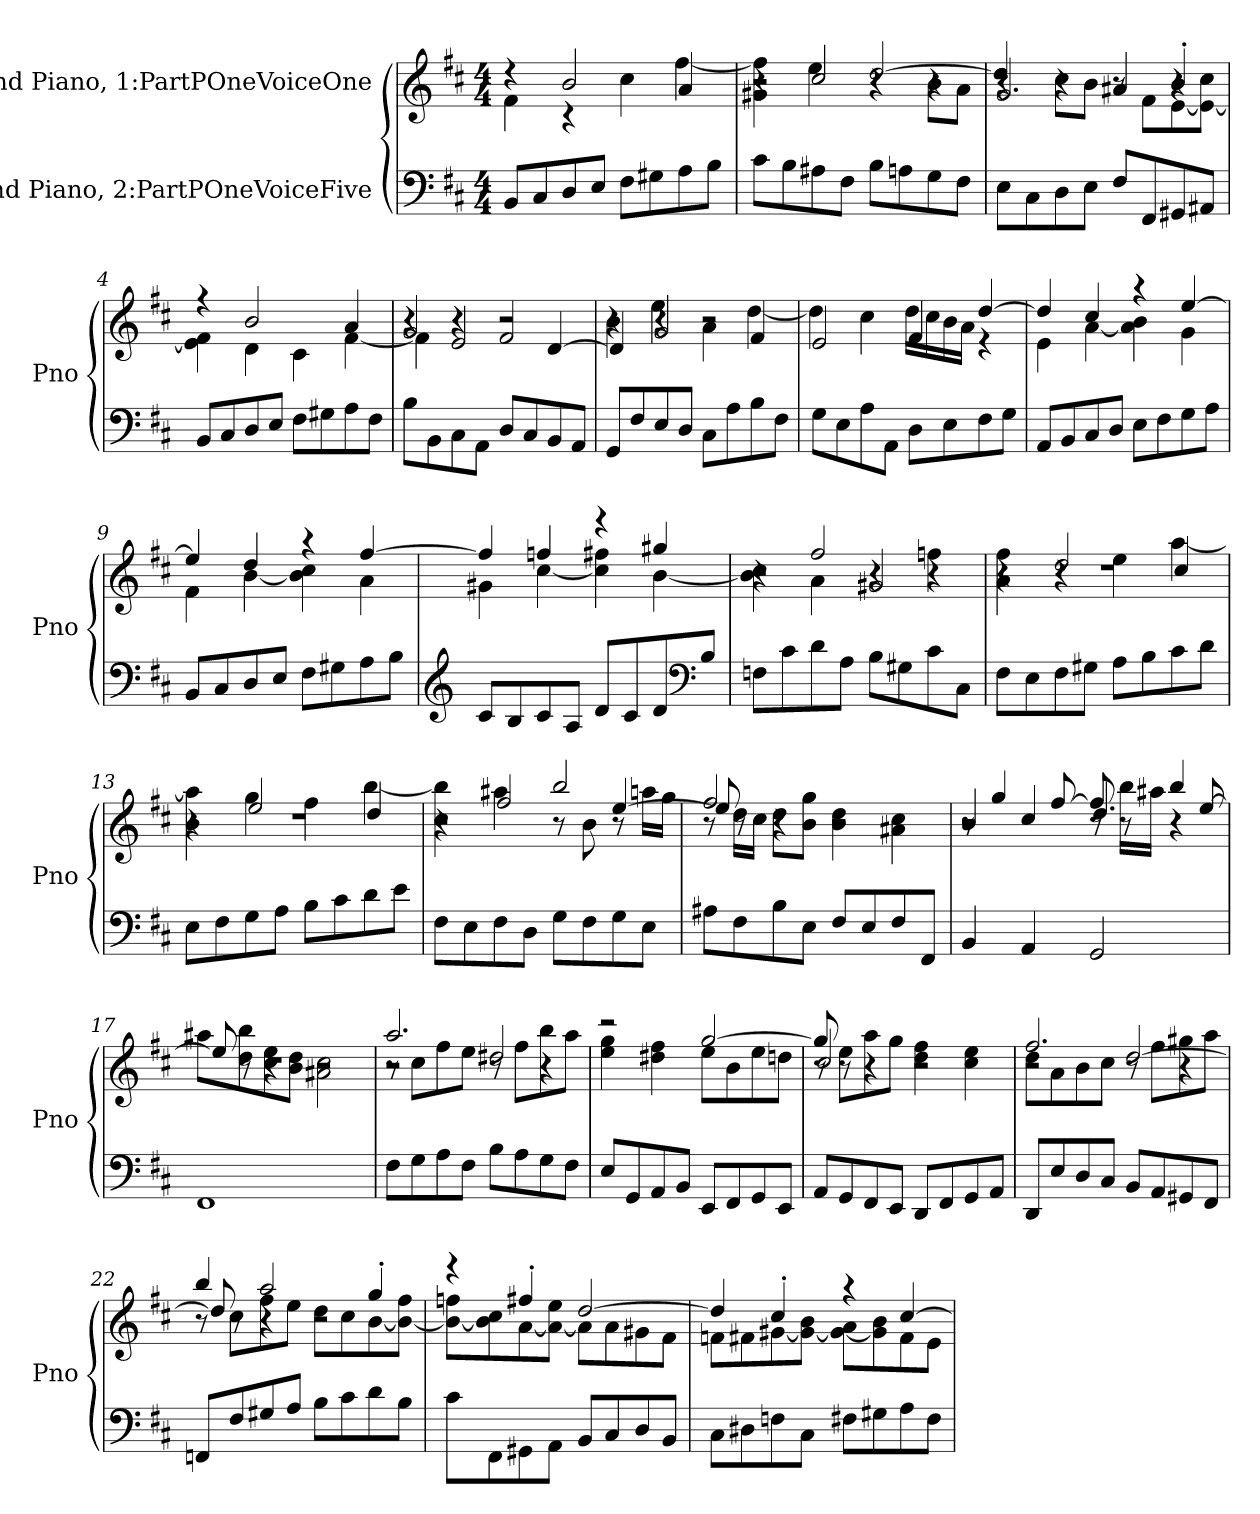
**kern	**kern
*part2	*part1
*staff2	*staff1
*I"Grand Piano, 2:PartPOneVoiceFive	*I"Grand Piano, 1:PartPOneVoiceOne
*I'Pno	*I'Pno
*clefF4	*clefG2
*k[f#c#]	*k[f#c#]
*M4/4	*M4/4
*MM90	*MM90
=1	=1
*	*^
8BB/L	4r	4f#\
8C#/	.	.
8D/	2b/	4r
8E/J	.	.
8F#\L	.	4cc#\
8G#X\	.	.
8A\	4a/	[4ff#\
8B\J	.	.
=2	=2	=2
*	*	*^
8c#\L	4r	4g#X\ 4ff#\]	2r
8B\	.	.	.
8A#X\	2cc#/	4ee\	.
8F#\J	.	.	.
8B\L	.	4r	[2dd/
8An\	.	.	.
8G\	4r	8b\L	.
8F#\J	.	8a\J	.
!!LO:LB:g=z	!!	!!
=3	=3	=3	=3
8E\L	2.g/	4r	4dd/]
8C#\	.	.	.
8D\	.	8cc#\L	4r
8E\J	.	8b\J	.
8F#/L	.	8r	4a#X/
8FF#/	.	8f#\L	.
8GG#X/	4r	[8e\	4b'/
8AA#X/J	.	8e\_ 8cc#\J	.
*	*	*v	*v
=4	=4	=4
8BB/L	4r	4e\] 4f#\
8C#/	.	.
8D/	2b/	4d\
8E/J	.	.
8F#\L	.	4c#\
8G#X\	.	.
8A\	4a/	[4f#\
8F#\J	.	.
=5	=5	=5
*	*	*^
8B\L	2g/	4f#\]	4r
8BB\	.	.	.
8C#\	.	4r	2e/
8AA\J	.	.	.
8D/L	2f#/	2r	.
8C#/	.	.	.
8BB/	.	.	[4d/
8AA/J	.	.	.
=6	=6	=6	=6
8GG/L	4r	4b\	4d/]
8F#/	.	.	.
8E/	2g/	4ee\	4r
8D/J	.	.	.
8C#\L	.	4a\	2r
8A\	.	.	.
8B\	4f#/	[4dd\	.
8F#\J	.	.	.
*	*	*v	*v
=7	=7	=7
8G\L	2e/	4dd\]
8E\	.	.
8A\	.	4cc#\
8AA\J	.	.
8D\L	4f#/	16dd\LL
.	.	16cc#\
8E\	.	16b\
.	.	16a\JJ
8F#\	[4dd/	4r
8G\J	.	.
!!LO:LB:g=z	!!
=8	=8	=8
8AA/L	4dd/]	4e\
8BB/	.	.
8C#/	4cc#/	[4a\
8D/J	.	.
8E\L	4r	4a\] 4b\
8F#\	.	.
8G\	[4ee/	4g\
8A\J	.	.
=9	=9	=9
8BB/L	4ee/]	4f#\
8C#/	.	.
8D/	4dd/	[4b\
8E/J	.	.
8F#\L	4r	4b\] 4cc#\
8G#X\	.	.
8A\	[4ff#/	4a\
8B\J	.	.
=10	=10	=10
*clefG2	*	*
8c#/L	4ff#/]	4g#X\
8B/	.	.
8c#/	4ffn/	[4cc#\
8A/J	.	.
8d/L	4r	4cc#\] 4ff#X\
8c#/	.	.
8d/	4gg#X/	[4b\
*clefF4	*	*
8B/J	.	.
=11	=11	=11
*	*	*^
8Fn\L	4r	4b\] 4cc#\	2r
8c#\	.	.	.
8d\	2ff#/	4a\	.
8A\J	.	.	.
8B\L	.	4r	2g#X/
8G#X\	.	.	.
8c#\	4r	4ffn\	.
8C#\J	.	.	.
!!LO:LB:g=z	!!	!!
=12	=12	=12	=12
8F#\L	1r	4a\ 4ff#\	4r
8E\	.	.	.
8F#\	.	4r	2dd/
8G#X\J	.	.	.
8A\L	.	4ee\	.
8B\	.	.	.
8c#\	.	[4aa\	4cc#/
8d\J	.	.	.
=13	=13	=13	=13
8E\L	1r	4b\ 4aa\]	4r
8F#\	.	.	.
8G\	.	4gg\	2ee/
8A\J	.	.	.
8B\L	.	4ff#\	.
8c#\	.	.	.
8d\	.	[4bb\	4dd/
8e\J	.	.	.
=14	=14	=14	=14
8F#\L	2r	4cc#\ 4bb\]	4r
8E\	.	.	.
8F#\	.	4aa#X\	2ff#/
8D\J	.	.	.
8G\L	2bb/	8r	.
8F#\	.	8b\	.
8G\	.	8r	[4ee/
8E\J	.	16aan\LL	.
.	.	16gg\JJ	.
=15	=15	=15	=15
8A#X\L	2ff#/	8r	8ee/]
8F#\	.	16dd\LL	8r
.	.	16cc#\JJ	.
8B\	.	8dd\L	4r
8E\J	.	8b\ 8gg\J	.
8F#/L	2r	4b\ 4dd\	2r
8E/	.	.	.
8F#/	.	4a#X\ 4cc#\	.
8FF#/J	.	.	.
!!LO:LB:g=z	!!	!!
=16	=16	=16	=16
4BB/	8r	2r	4b/
.	4gg/	.	.
4AA/	.	.	4cc#/
.	[8ff#/	.	.
2GG/	8ff#/]	8r	4.dd/
.	8r	16bb\LL	.
.	.	16aa#X\JJ	.
.	4bb/	4r	.
.	.	.	[8ee/
=17	=17	=17	=17
1FF#	1r	8aa#X\L	8ee/]
.	.	8dd\ 8bb\	8r
.	.	8cc#\ 8ee\	4r
.	.	8b\ 8dd\J	.
.	.	2a#X\ 2cc#\	2r
=18	=18	=18	=18
8F#\L	2.aa/	8r	2r
8G\	.	8cc#\L	.
8A\	.	8ff#\	.
8F#\J	.	8ee\J	.
8B\L	.	8r	2dd#X/
8A\	.	8ff#\L	.
8G\	4r	8bb\	.
8F#\J	.	8aa\J	.
*	*	*v	*v
=19	=19	=19
8E/L	2r	4ee\ 4gg\
8GG/	.	.
8AA/	.	4dd#X\ 4ff#\
8BB/J	.	.
8EE/L	[2gg/	8ee\L
8FF#/	.	8b\
8GG/	.	8ee\
8EE/J	.	8ddn\J
!!LO:LB:g=z
=20	=20	=20
*	*	*^
8AA/L	8gg/]	8r	2cc#/
8GG/	8r	8ee\L	.
8FF#/	4r	8aa\	.
8EE/J	.	8gg\J	.
8DD/L	2r	4dd\ 4ff#\	2r
8FF#/	.	.	.
8GG/	.	4cc#\ 4ee\	.
8AA/J	.	.	.
=21	=21	=21	=21
8DD/L	2.ff#/	8dd\L	2r
8E/	.	8a\	.
8D/	.	8b\	.
8C#/J	.	8cc#\J	.
8BB/L	.	8r	[2dd/
8AA/	.	8ff#\L	.
8GG#X/	4r	8gg#X\	.
8FF#/J	.	8aa\J	.
=22	=22	=22	=22
8FFn/L	4bb/	8r	8dd/]
8F#/	.	8cc#\L	8r
8G#X/	2aa/	8ff#\	4r
8A/J	.	8ee\J	.
8B\L	.	8dd\L	2r
8c#\	.	8cc#\	.
8d\	4gg'/	[8b\	.
8B\J	.	8b\_ 8ff#\J	.
*	*	*v	*v
=23	=23	=23
8c#\L	4r	8b\_ 8ffn\L
8FF#\	.	8b\] 8cc#\
8GG#X\	4ff#X'/	[8a\
8AA\J	.	8a\_ 8ee\J
8BB/L	[2dd/	8a\L]
8C#/	.	8a\
8D/	.	8g#X\
8BB/J	.	8f#\J
!!LO:PB:g=z	!!
=24	=24	=24
8C#\L	4dd/]	8fn\L
8D#X\	.	8f#X\
8Fn\	4cc#'/	[8g#X\
8C#\J	.	8g#\_ 8b\J
8F#X\L	4r	8g#\_ 8a\L
8G#X\	.	8g#\] 8b\
8A\	[4cc#/	8f#\
8F#\J	.	8e\J
*	*v	*v
=	=
*-	*-
